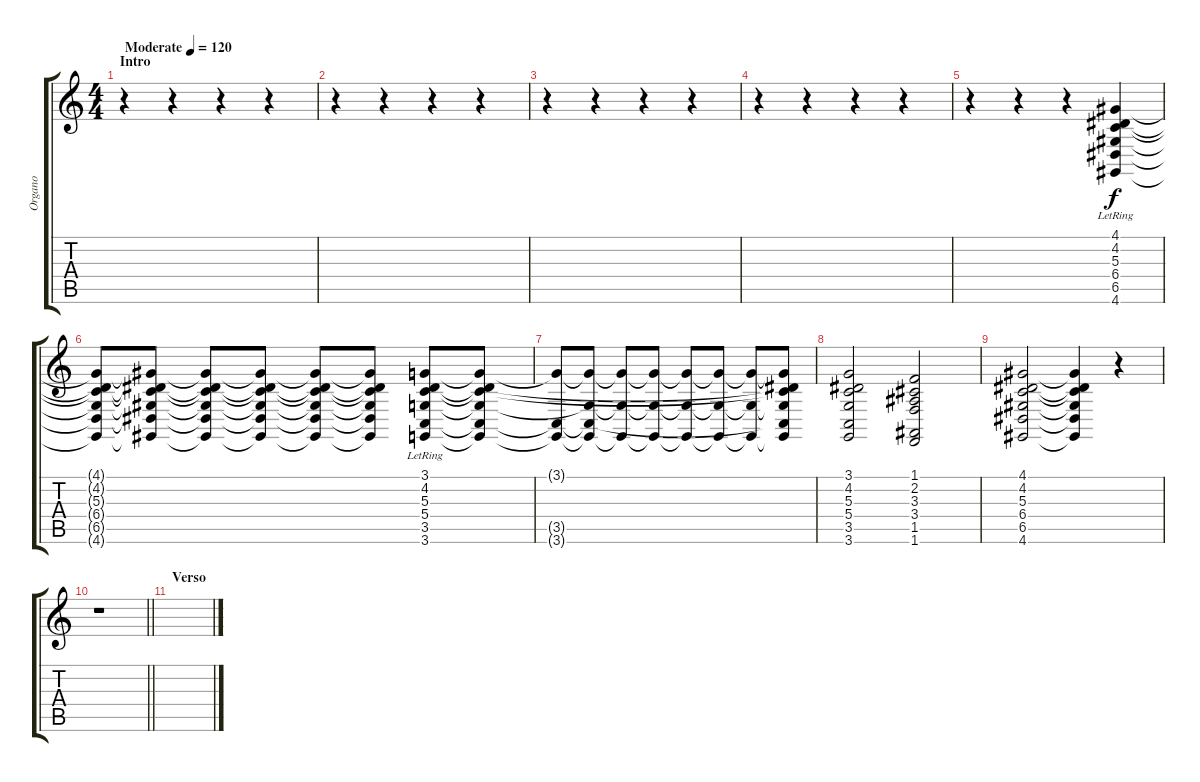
\track ("Organo" "Organo") {instrument drawbarorgan}
\staff {score tabs}
\tuning (E4 B3 G3 D3 A2 E2) {hide}
\ts (4 4)
\section ("" "Intro")
\tempo (120 "Moderate")
\clef g2
\ks c
r.4{dy f instrument drawbarorgan} r.4 r.4 r.4 |
r.4 r.4 r.4 r.4 |
r.4 r.4 r.4 r.4 |
r.4 r.4 r.4 r.4 |
r.4 r.4 r.4 (4.1{lr} 4.2{lr} 5.3{lr} 6.4{lr} 6.5{lr} 4.6{lr}).4 |
(4.1{t} 4.2{t} 5.3{t} 6.4{t} 6.5{t} 4.6{t}).8 (4.1{t} 4.2{t} 5.3{t} 6.4{t} 6.5{t} 4.6{t}).8 (4.1{t} 4.2{t} 5.3{t} 6.4{t} 6.5{t} 4.6{t}).8 (4.1{t} 4.2{t} 5.3{t} 6.4{t} 6.5{t} 4.6{t}).8 (4.1{t} 4.2{t} 5.3{t} 6.4{t} 6.5{t} 4.6{t}).8 (4.1{t} 4.2{t} 5.3{t} 6.4{t} 6.5{t} 4.6{t}).8 (3.1{lr} 4.2{lr} 5.3{lr} 5.4{lr} 3.5{lr} 3.6{lr}).8 (3.1{t} 4.2{t} 5.3{t} 5.4{t} 3.5{t} 3.6{t}).8 |
(3.1{t} 3.5{t} 3.6{t}).8 (3.1{t} 5.4{t} 3.5{t} 3.6{t}).8 (3.1{t} 5.4{t} 3.6{t}).8 (3.1{t} 5.4{t} 3.6{t}).8 (3.1{t} 5.4{t} 3.6{t}).8 (3.1{t} 5.4{t} 3.6{t}).8 (3.1{t} 5.4{t} 3.6{t}).8 (3.1{t} 4.2{t} 5.3{t} 5.4{t} 3.5{t} 3.6{t}).8 |
(3.1 4.2 5.3 5.4 3.5 3.6).2 (1.1 2.2 3.3 3.4 1.5 1.6).2 |
(4.1 4.2 5.3 6.4 6.5 4.6).2 (4.1{t} 4.2{t} 5.3{t} 6.4{t} 6.5{t} 4.6{t}).4 r.4 |
\barLineRight lightlight
r.1 |
\section ("" "Verso")
